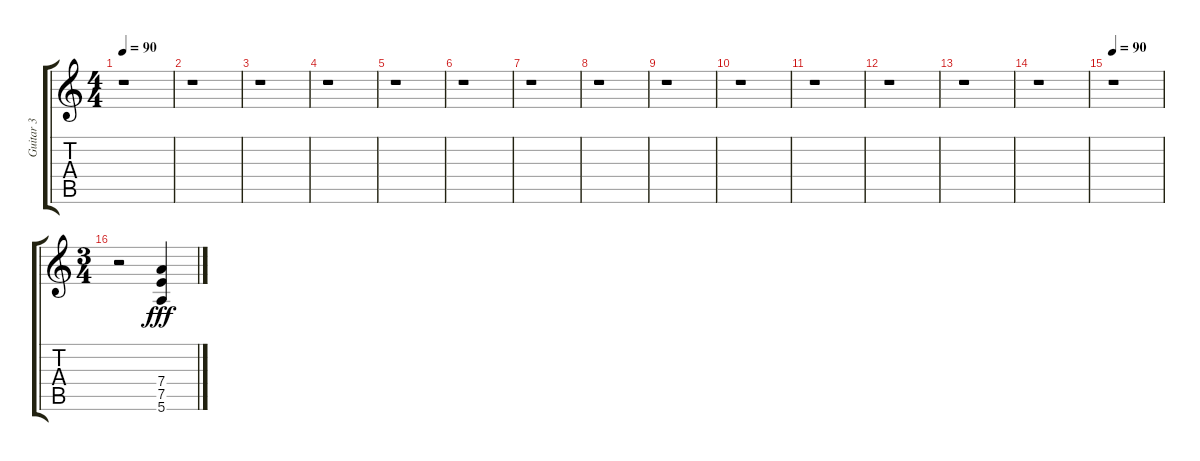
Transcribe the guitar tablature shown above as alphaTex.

\track ("Guitar 3" "Guitar 3") {instrument distortionguitar}
\staff {score tabs}
\tuning (E4 B3 G3 D3 A2 E2) {hide}
\ts (4 4)
\tempo 90
\tempo 105
\tempo 90
\clef g2
\ks c
r.1{dy fff instrument distortionguitar} |
r.1 |
r.1 |
r.1 |
r.1 |
r.1 |
r.1 |
r.1 |
r.1 |
r.1 |
r.1 |
r.1 |
r.1 |
r.1 |
\tempo 90
r.1 |
\ts (3 4)
r.2 (7.4{ss} 7.5{ss} 5.6).4
